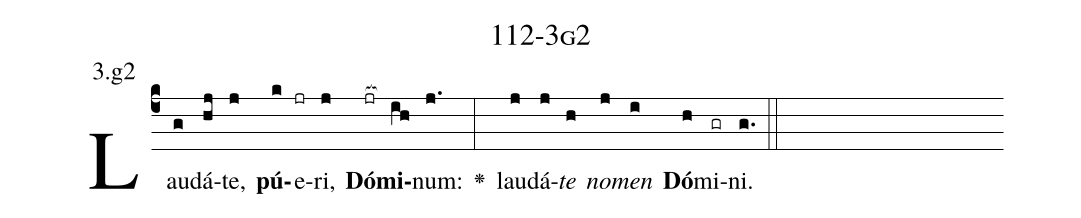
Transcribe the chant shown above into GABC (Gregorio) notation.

name: 112-3g2;
annotation: 3.g2;
%%
(c4)Lau(g)dá(hj)te,(j) <b>pú</b>(k)e(jr)ri,(j) <b>Dó</b>(jr[ocb:1{])<b>mi</b>(ih[ocb:0}])num:(j.) <v>\greheightstar</v>(:) lau(j)dá(j)<i>te</i>(h) <i>no</i>(j)<i>men</i>(i) <b>Dó</b>(h)mi(gr)ni.(g.) (::)


%E(j) u(h) o(j) u(i) a(h) e.(g.) (::)
